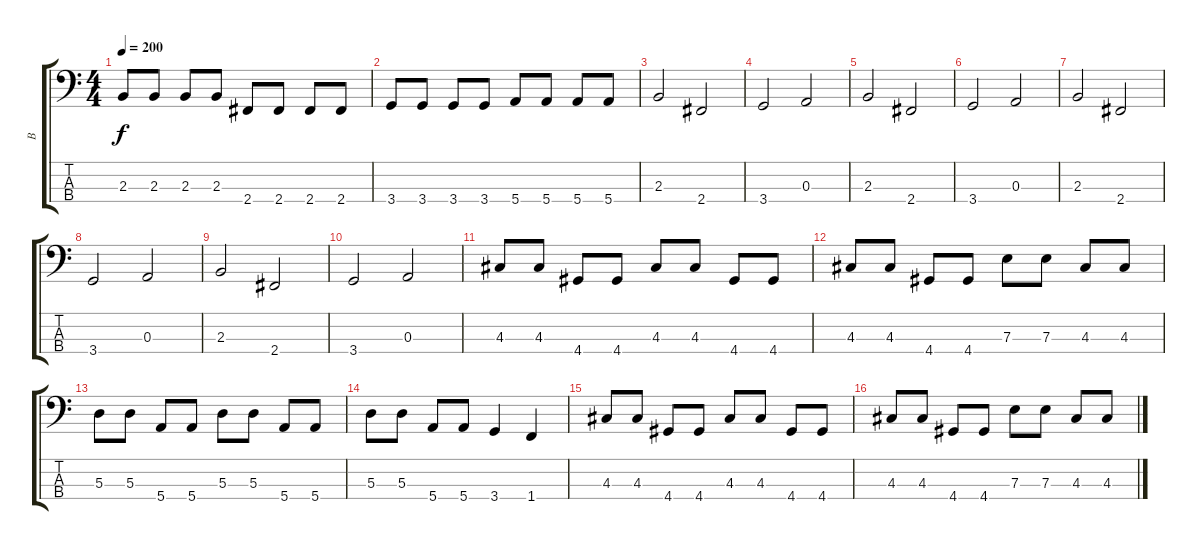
\track ("B" "B") {instrument electricbassfinger}
\staff {score tabs}
\tuning (G2 D2 A1 E1) {hide}
\ts (4 4)
\tempo 200
\clef f4
\ks c
2.3.8{dy f} 2.3.8 2.3.8 2.3.8 2.4.8 2.4.8 2.4.8 2.4.8 |
3.4.8 3.4.8 3.4.8 3.4.8 5.4.8 5.4.8 5.4.8 5.4.8 |
2.3.2 2.4.2 |
3.4.2 0.3.2 |
2.3.2 2.4.2 |
3.4.2 0.3.2 |
2.3.2 2.4.2 |
3.4.2 0.3.2 |
2.3.2 2.4.2 |
3.4.2 0.3.2 |
4.3.8 4.3.8 4.4.8 4.4.8 4.3.8 4.3.8 4.4.8 4.4.8 |
4.3.8 4.3.8 4.4.8 4.4.8 7.3.8 7.3.8 4.3.8 4.3.8 |
5.3.8 5.3.8 5.4.8 5.4.8 5.3.8 5.3.8 5.4.8 5.4.8 |
5.3.8 5.3.8 5.4.8 5.4.8 3.4.4 1.4.4 |
4.3.8 4.3.8 4.4.8 4.4.8 4.3.8 4.3.8 4.4.8 4.4.8 |
4.3.8 4.3.8 4.4.8 4.4.8 7.3.8 7.3.8 4.3.8 4.3.8
